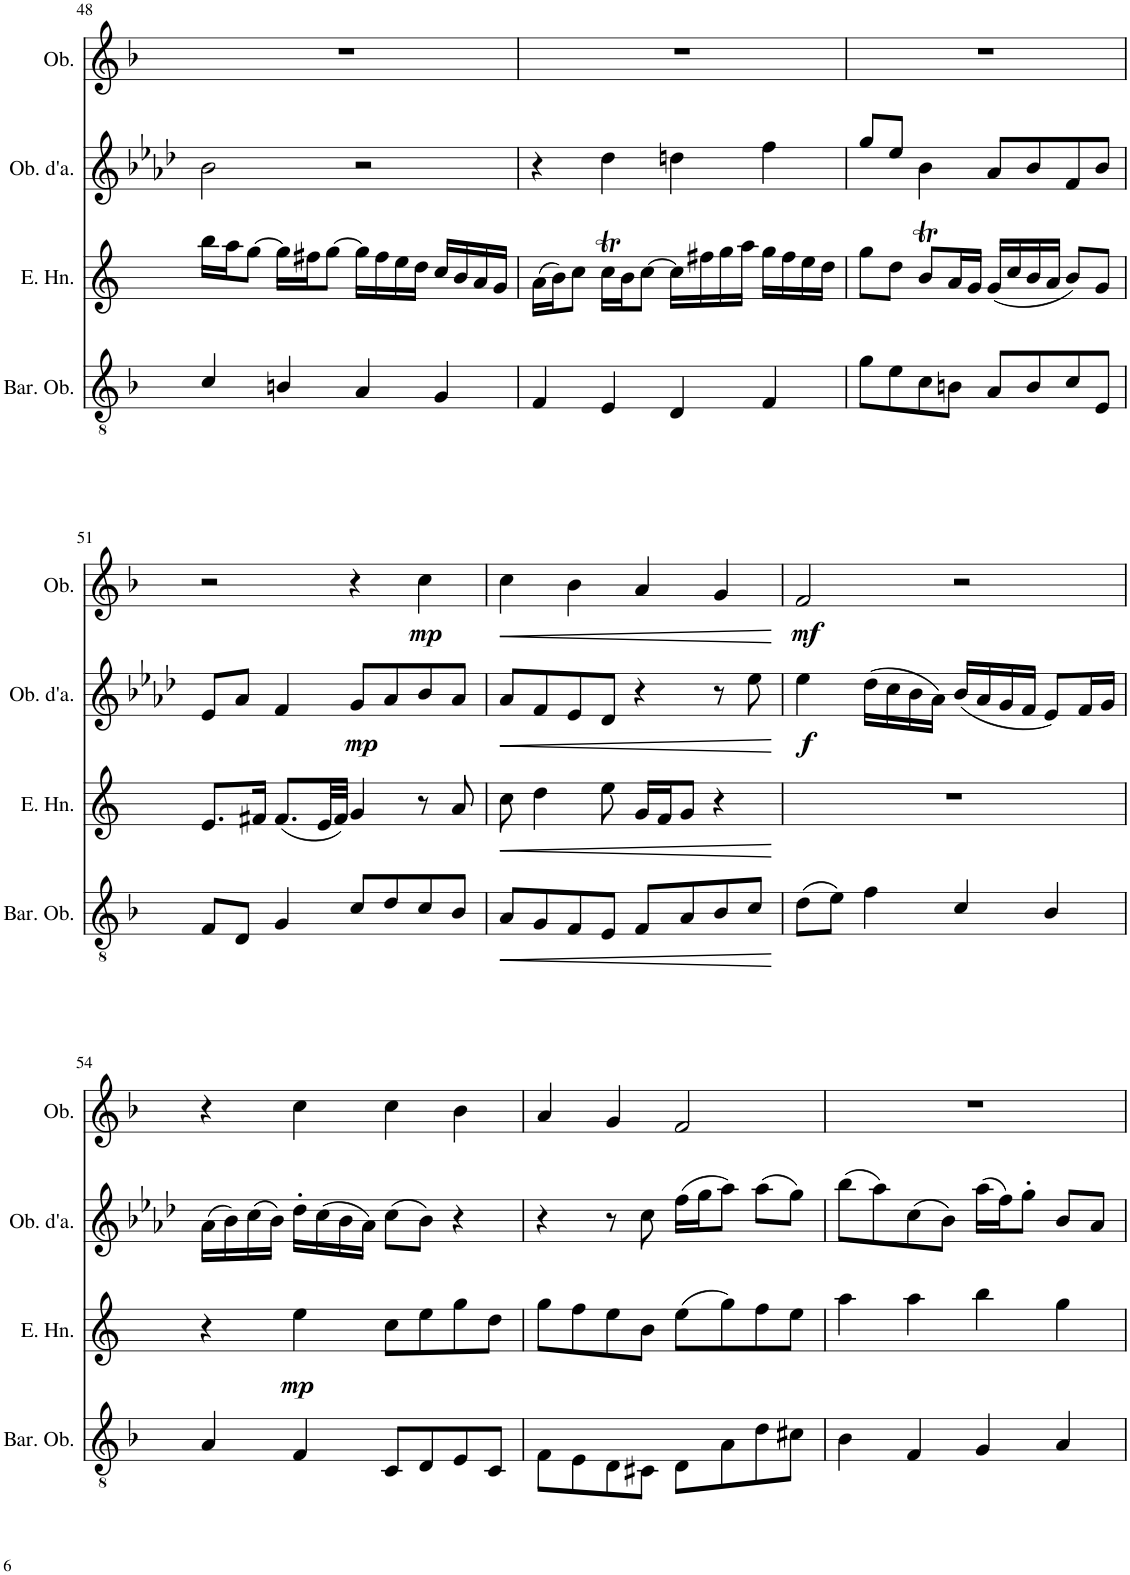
**kern	**dynam	**kern	**kern	**dynam	**kern	**dynam	**kern	**dynam	**kern	**dynam
*part6	*part6	*part5	*part4	*part4	*part3	*part3	*part2	*part2	*part1	*part1
*staff6	*staff6	*staff5	*staff4	*staff4	*staff3	*staff3	*staff2	*staff2	*staff1	*staff1
*I"Baritone Oboe	*	*I"Bassoon	*I"Bassoon	*	*I"English Horn	*	*I"Oboe d'amore	*	*I"Oboe	*
*I'Bar. Ob.	*	*I'Bsn.	*I'Bsn.	*	*I'E. Hn.	*	*I'Ob. d'a.	*	*I'Ob.	*
!!LO:PB:g=z
*clefGv2	*	*clefF4	*clefF4	*	*clefG2	*	*clefG2	*	*clefG2	*
*	*	*	*	*	*Trd4c7	*	*Trd2c3	*	*	*
*k[b-]	*	*k[b-]	*k[b-]	*	*k[]	*	*k[b-e-a-d-]	*	*k[b-]	*
*M4/4	*	*M4/4	*M4/4	*	*M4/4	*	*M4/4	*	*M4/4	*
*met(c)	*	*met(c)	*met(c)	*	*met(c)	*	*met(c)	*	*met(c)	*
=48	=48	=48	=48	=48	=48	=48	=48	=48	=48	=48
4c/	.	4c 4e 4g	4c	.	16bb\LL	.	2b-\	.	1r	.
.	.	.	.	.	16aa\J	.	.	.	.	.
.	.	.	.	.	[8gg\J	.	.	.	.	.
4Bn/	.	4Bn 4d 4f 4a	4Bn	.	16gg\LL]	.	.	.	.	.
.	.	.	.	.	16ff#X\J	.	.	.	.	.
.	.	.	.	.	[8gg\J	.	.	.	.	.
4A/	.	4A 4c 4e	4A	.	16gg\LL]	.	2r	.	.	.
.	.	.	.	.	16ff#\	.	.	.	.	.
.	.	.	.	.	16ee\	.	.	.	.	.
.	.	.	.	.	16dd\JJ	.	.	.	.	.
4G/	.	4G 4A 4c 4e	4G	.	16cc/LL	.	.	.	.	.
.	.	.	.	.	16b/	.	.	.	.	.
.	.	.	.	.	16a/	.	.	.	.	.
.	.	.	.	.	16g/JJ	.	.	.	.	.
=49	=49	=49	=49	=49	=49	=49	=49	=49	=49	=49
4F/	.	4F 4c 4d	4F	.	(16a\LL	.	4r	.	1r	.
.	.	.	.	.	16b\J)	.	.	.	.	.
.	.	.	.	.	8cc\J	.	.	.	.	.
4E/	.	4E 4G 4B-	4E	.	16ccT\LL	.	4dd-\	.	.	.
.	.	.	.	.	16b\J	.	.	.	.	.
.	.	.	.	.	[8cc\J	.	.	.	.	.
4D/	.	4D 4F 4Bn	4D	.	16cc\LL]	.	4ddn\	.	.	.
.	.	.	.	.	16ff#X\	.	.	.	.	.
.	.	.	.	.	16gg\	.	.	.	.	.
.	.	.	.	.	16aa\JJ	.	.	.	.	.
4F/	.	4F 4G 4c 4d	4F	.	16gg\LL	.	4ff\	.	.	.
.	.	.	.	.	16ff#\	.	.	.	.	.
.	.	.	.	.	16ee\	.	.	.	.	.
.	.	.	.	.	16dd\JJ	.	.	.	.	.
=50	=50	=50	=50	=50	=50	=50	=50	=50	=50	=50
8g\L	.	8E 8G 8cL	8EL	.	8gg\L	.	8gg/L	.	1r	.
8e\	.	8C 8E 8G	8C	.	8dd\J	.	8ee-/J	.	.	.
8c\	.	8G 8c 8e	8G	.	8bt/L	.	4b-\	.	.	.
8Bn\J	.	8GG 8BBn 8DJ	8GGJ	.	16a/L	.	.	.	.	.
.	.	.	.	.	16g/JJ	.	.	.	.	.
8A/L	.	8AA 8C 8FL	8AAL	.	(16g/LL	.	8a-/L	.	.	.
.	.	.	.	.	16cc/	.	.	.	.	.
8B/	.	8BB 8G 8A	8BBn	.	16b/	.	8b-/	.	.	.
.	.	.	.	.	16a/JJ	.	.	.	.	.
8c/	.	8C 8d 8f 8a	8C	.	8b/L)	.	8f/	.	.	.
8E/J	.	8EE 8GG 8CJ	8EEJ	.	8g/J	.	8b-/J	.	.	.
!!LO:LB:g=z
=51	=51	=51	=51	=51	=51	=51	=51	=51	=51	=51
8F/L	.	8FF 8C 8DL	8FFL	.	8.e/L	.	8e-/L	.	2r	.
8D/J	.	8DD 8FF 8AAJ	8DDJ	.	.	.	8a-/J	.	.	.
.	.	.	.	.	16f#X/Jk	.	.	.	.	.
4G/	.	4GG 4BB- 4D	4GG	.	(8.f#/L	.	4f/	.	.	.
.	.	.	.	.	32e/LL	.	.	.	.	.
.	.	.	.	.	32f#/JJJ)	.	.	.	.	.
!	!	!	!	!	!	!	!	!LO:DY:b	!	!
8c/L	.	8C 8E 8GL	8CL	.	4g/	.	8g/L	mp	4r	.
8d/	.	8D 8F 8A	8D	.	.	.	8a-/	.	.	.
!	!	!	!	!	!	!	!	!	!	!LO:DY:b
8c/	.	8C 8E 8G	8C	.	8r	.	8b-/	.	4cc\	mp
8B-/J	.	8BB- 8D 8FJ	8BB-J	.	8a/	.	8a-/J	.	.	.
=52	=52	=52	=52	=52	=52	=52	=52	=52	=52	=52
!	!LO:HP:b	!	!	!LO:HP:b	!	!LO:HP:b	!	!LO:HP:b	!	!LO:HP:b
8A/L	<	8AA 8C 8FL	8AAL	<	8cc\	<	8a-/L	<	4cc\	<
8G/	.	8GG 8BB- 8D	8GG	.	4dd\	.	8f/	.	.	.
8F/	.	8FF 8GG 8BB- 8C	8FF	.	.	.	8e-/	.	4b-\	.
8E/J	.	8EE 8GG 8BB-J	8EEJ	.	8ee\	.	8d-/J	.	.	.
8F/L	.	8FF 8G 8B- 8dL	8FFL	.	16g/LL	.	4r	.	4a/	.
.	.	.	.	.	16f/J	.	.	.	.	.
8A/	.	8AA 8C 8F	8AA	.	8g/J	.	.	.	.	.
8B-/	.	8BB- 8F 8G	8BB-	.	4r	.	8r	.	4g/	.
8c/J	.	8C 8E 8GJ	8CJ	.	.	.	8ee-\	.	.	.
.	[	.	.	[	.	[	.	[	.	[
=53	=53	=53	=53	=53	=53	=53	=53	=53	=53	=53
!	!	!	!	!	!	!	!	!LO:DY:b	!	!LO:DY:b
(8d\L	.	8D 8F 8A 8cL	(8DL	.	1r	.	4ee-\	f	2f/	mf
8e\J)	.	8E 8B- 8cJ	8EJ)	.	.	.	.	.	.	.
4f\	.	4F 4A 4c	4F	.	.	.	(16dd-\LL	.	.	.
.	.	.	.	.	.	.	16cc\	.	.	.
.	.	.	.	.	.	.	16b-\	.	.	.
.	.	.	.	.	.	.	16a-\JJ)	.	.	.
4c/	.	4C 4E 4G	4C	.	.	.	(16b-/LL	.	2r	.
.	.	.	.	.	.	.	16a-/	.	.	.
.	.	.	.	.	.	.	16g/	.	.	.
.	.	.	.	.	.	.	16f/JJ	.	.	.
4B-/	.	4BB- 4C 4E 4G	4BB-	.	.	.	8e-/L)	.	.	.
.	.	.	.	.	.	.	16f/L	.	.	.
.	.	.	.	.	.	.	16g/JJ	.	.	.
!!LO:LB:g=z
=54	=54	=54	=54	=54	=54	=54	=54	=54	=54	=54
4A/	.	4AA 4C 4F	4AA	.	4r	.	(16a-\LL	.	4r	.
.	.	.	.	.	.	.	16b-\)	.	.	.
.	.	.	.	.	.	.	(16cc\	.	.	.
.	.	.	.	.	.	.	16b-\JJ)	.	.	.
!	!	!	!	!	!	!LO:DY:b	!	!	!	!
4F/	.	4FF 4AA 4C	4FF	.	4ee\	mp	16dd-'\LL	.	4cc\	.
.	.	.	.	.	.	.	(16cc\	.	.	.
.	.	.	.	.	.	.	16b-\	.	.	.
.	.	.	.	.	.	.	16a-\JJ)	.	.	.
8C/L	.	8C 8F 8AL	8CL	.	8cc\L	.	(8cc\L	.	4cc\	.
8D/	.	8D 8F 8A	8D	.	8ee\	.	8b-\J)	.	.	.
8E/	.	8E 8B- 8c	8E	.	8gg\	.	4r	.	4b-\	.
8C/J	.	8C 8E 8GJ	8CJ	.	8dd\J	.	.	.	.	.
=55	=55	=55	=55	=55	=55	=55	=55	=55	=55	=55
8F\L	.	8F 8A 8cL	8FL	.	8gg\L	.	4r	.	4a/	.
8E\	.	8E 8G 8B-	8E	.	8ff\	.	.	.	.	.
8D\	.	8D 8E 8G 8A	8D	.	8ee\	.	8r	.	4g/	.
8C#X\J	.	8C#X 8E 8GJ	8C#XJ	.	8b\J	.	8cc\	.	.	.
8D\L	.	8D 8F 8AL	8DL	.	(8ee\L	.	(16ff\LL	.	2f/	.
.	.	.	.	.	.	.	16gg\J	.	.	.
8A\	.	8A 8c 8e	8A	.	8gg\)	.	8aa-\J)	.	.	.
8d\	.	8d 8f 8b-	8d	.	8ff\	.	(8aa-\L	.	.	.
8c#X\J	.	8c#X 8e 8aJ	8c#XJ	.	8ee\J	.	8gg\J)	.	.	.
=56	=56	=56	=56	=56	=56	=56	=56	=56	=56	=56
4B-\	.	4B- 4d 4g	4B-	.	4aa\	.	(8bb-\L	.	1r	.
.	.	.	.	.	.	.	8aa-\)	.	.	.
4F/	.	4F 4A 4d	4F	.	4aa\	.	(8cc\	.	.	.
.	.	.	.	.	.	.	8b-\J)	.	.	.
4G/	.	4G 4d 4e	4G	.	4bb\	.	(16aa-\LL	.	.	.
.	.	.	.	.	.	.	16ff\J)	.	.	.
.	.	.	.	.	.	.	8gg'\J	.	.	.
4A/	.	4A 4c 4g	4A	.	4gg\	.	8b-/L	.	.	.
.	.	.	.	.	.	.	8a-/J	.	.	.
=	=	=	=	=	=	=	=	=	=	=
*-	*-	*-	*-	*-	*-	*-	*-	*-	*-	*-
